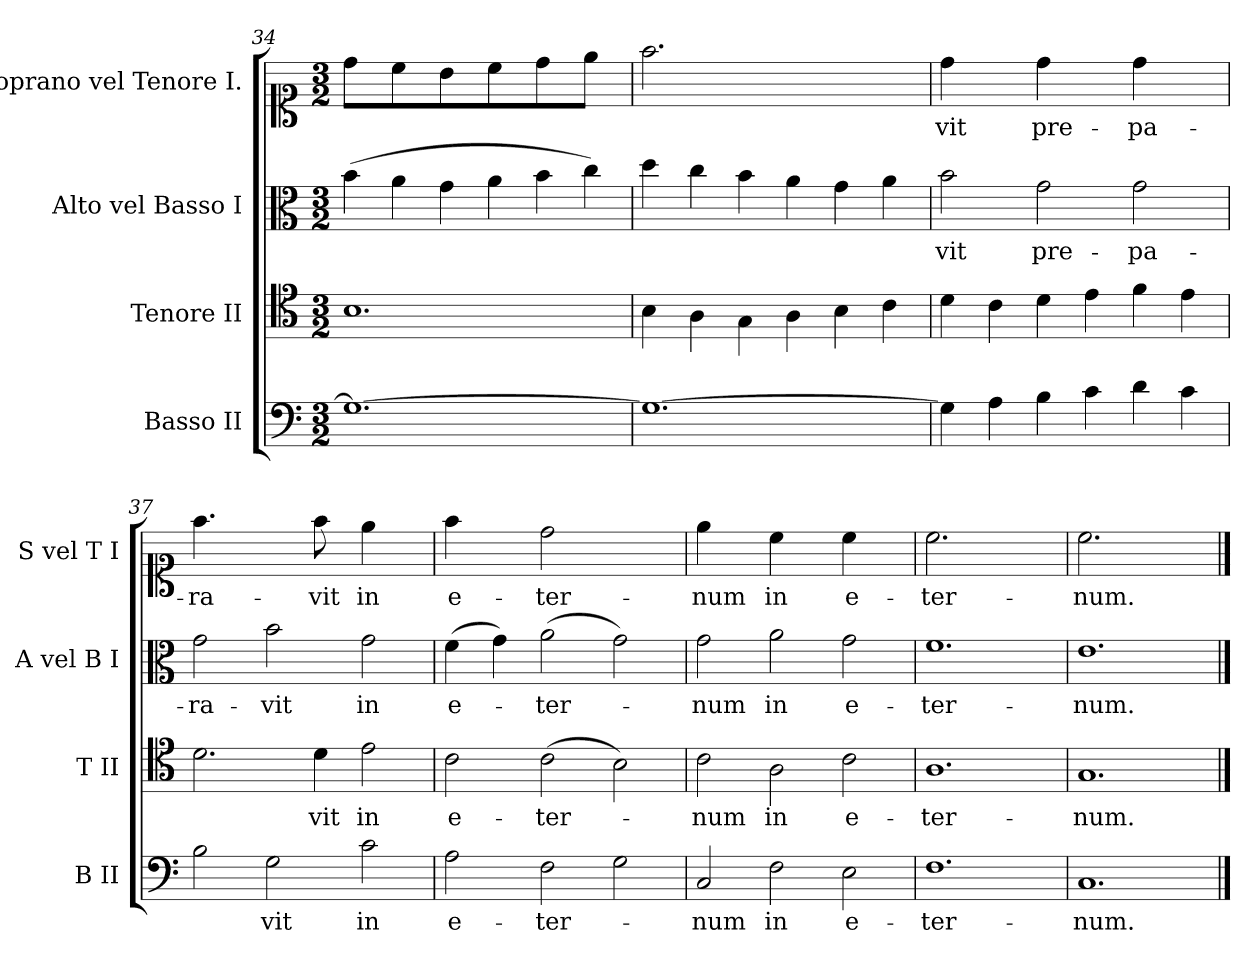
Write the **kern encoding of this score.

**kern	**text	**kern	**text	**kern	**text	**kern	**text
*part4	*part4	*part3	*part3	*part2	*part2	*part1	*part1
*staff4	*staff4	*staff3	*staff3	*staff2	*staff2	*staff1	*staff1
*I"Basso II	*	*I"Tenore II	*	*I"Alto vel Basso I	*	*I"Soprano vel Tenore I.	*
*I'B II	*	*I'T II	*	*I'A vel B I	*	*I'S vel T I	*
*clefF4	*	*clefC4	*	*clefC3	*	*clefC1	*
*k[]	*	*k[]	*	*k[]	*	*k[]	*
*M3/2	*	*M3/2	*	*M3/2	*	*M3/2	*
=34	=34	=34	=34	=34	=34	=34	=34
!	!	!	!	!	!	!LO:N:vis=8	!
1.G_	.	1.B	.	(4b\	.	4dd\L	.
!	!	!	!	!	!	!LO:N:vis=8	!
.	.	.	.	4a\	.	4cc\	.
!	!	!	!	!	!	!LO:N:vis=8	!
.	.	.	.	4g\	.	4b\	.
!	!	!	!	!	!	!LO:N:vis=8	!
.	.	.	.	4a\	.	4cc\	.
!	!	!	!	!	!	!LO:N:vis=8	!
.	.	.	.	4b\	.	4dd\	.
!	!	!	!	!	!	!LO:N:vis=8	!
.	.	.	.	4cc\)	.	4ee\J	.
=35	=35	=35	=35	=35	=35	=35	=35
!	!	!	!	!	!	!LO:N:vis=2.	!
1.G_	.	4B\	.	4dd\	.	1.ff	.
.	.	4A\	.	4cc\	.	.	.
.	.	4G\	.	4b\	.	.	.
.	.	4A\	.	4a\	.	.	.
.	.	4B\	.	4g\	.	.	.
.	.	4c\	.	4a\	.	.	.
=36	=36	=36	=36	=36	=36	=36	=36
!	!	!	!	!	!	!LO:N:vis=4	!
4G\]	.	4d\	.	2b\	-vit	2dd\	-vit
4A\	.	4c\	.	.	.	.	.
!	!	!	!	!	!	!LO:N:vis=4	!
4B\	.	4d\	.	2g\	pre-	2dd\	pre-
4c\	.	4e\	.	.	.	.	.
!	!	!	!	!	!	!LO:N:vis=4	!
4d\	.	4f\	.	2g\	-pa-	2dd\	-pa-
4c\	.	4e\	.	.	.	.	.
=37	=37	=37	=37	=37	=37	=37	=37
!	!	!	!	!	!	!LO:N:vis=4.	!
2B\	.	2.d\	.	2g\	-ra-	2.ff\	-ra-
2G\	-vit	.	.	2b\	-vit	.	.
!	!	!	!	!	!	!LO:N:vis=8	!
.	.	4d\	-vit	.	.	4ff\	-vit
!	!	!	!	!	!	!LO:N:vis=4	!
2c\	in	2e\	in	2g\	in	2ee\	in
=38	=38	=38	=38	=38	=38	=38	=38
!	!	!	!	!	!	!LO:N:vis=4	!
2A\	e-	2c\	e-	(4f\	e-	2ff\	e-
.	.	.	.	4g\)	.	.	.
!	!	!	!	!	!	!LO:N:vis=2	!
2F\	-ter-	(2c\	-ter-	(2a\	-ter-	1dd	-ter-
2G\	.	2B\)	.	2g\)	.	.	.
=39	=39	=39	=39	=39	=39	=39	=39
!	!	!	!	!	!	!LO:N:vis=4	!
2C/	-num	2c\	-num	2g\	-num	2ee\	-num
!	!	!	!	!	!	!LO:N:vis=4	!
2F\	in	2A\	in	2a\	in	2cc\	in
!	!	!	!	!	!	!LO:N:vis=4	!
2E\	e-	2c\	e-	2g\	e-	2cc\	e-
=40	=40	=40	=40	=40	=40	=40	=40
!	!	!	!	!	!	!LO:N:vis=2.	!
1.F	-ter-	1.A	-ter-	1.f	-ter-	1.cc	-ter-
=41	=41	=41	=41	=41	=41	=41	=41
!	!	!	!	!	!	!LO:N:vis=2.	!
1.C	-num.	1.G	-num.	1.e	-num.	1.cc	-num.
==	==	==	==	==	==	==	==
*-	*-	*-	*-	*-	*-	*-	*-
